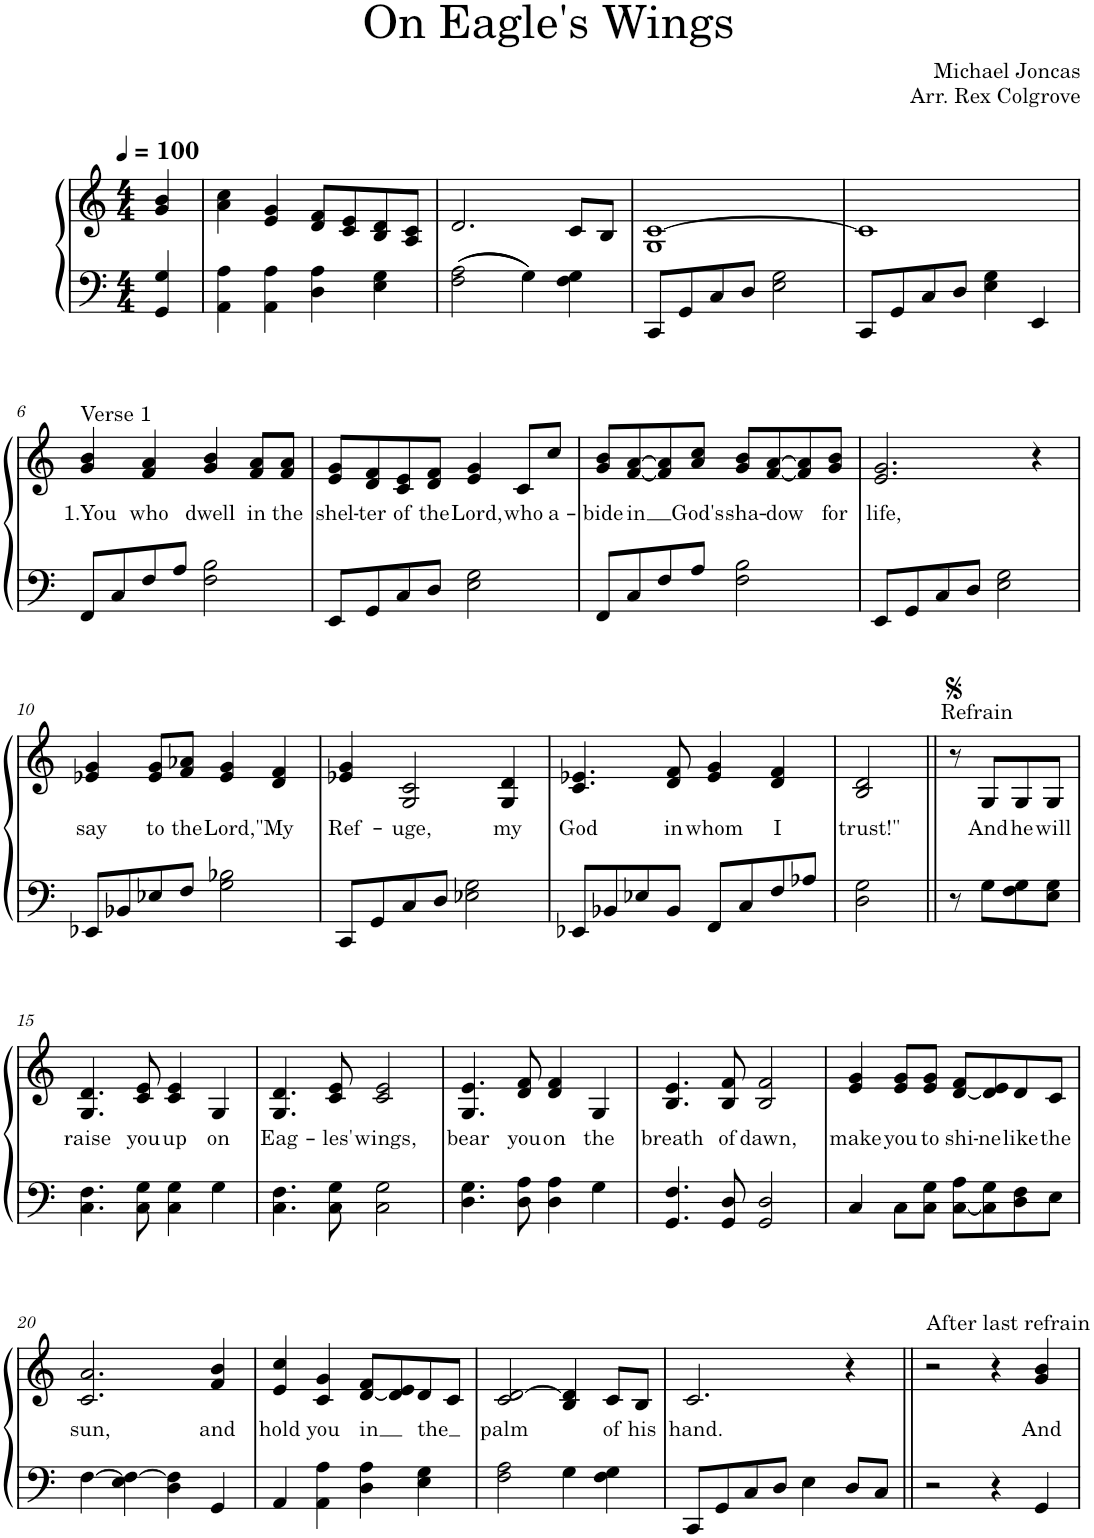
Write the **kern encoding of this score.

**kern	**kern	**text
*part1	*part1	*part1
*staff2	*staff1	*staff1
*I"Piano	*	*
*I'Pno.	*	*
*clefF4	*clefG2	*
*k[]	*k[]	*
*M4/4	*M4/4	*
*MM100	*MM100	*
=1	=1	=1
4GG/ 4G/	4g/ 4b/	.
=2	=2	=2
4AA\ 4A\	4a\ 4cc\	.
4AA\ 4A\	4e/ 4g/	.
4D\ 4A\	8d/ 8f/L	.
.	8c/ 8e/	.
4E\ 4G\	8B/ 8d/	.
.	8A/ 8c/J	.
=3	=3	=3
2F\ 2A\	2.d/	.
4G\	.	.
4F\ 4G\	8c/L	.
.	8B/J	.
=4	=4	=4
8CC/L	1G [1c	.
8GG/	.	.
8C/	.	.
8D/J	.	.
2E\ 2G\	.	.
=5	=5	=5
8CC/L	1c]	.
8GG/	.	.
8C/	.	.
8D/J	.	.
4E\ 4G\	.	.
4EE/	.	.
!!LO:LB:g=z
=6	=6	=6
!	!LO:TX:a:t=Verse 1	!
!	!	!LO:LY:b
8FF/L	4g/ 4b/	1.You
8C/	.	.
!	!	!LO:LY:b
8F/	4f/ 4a/	who
8A/J	.	.
!	!	!LO:LY:b
2F\ 2B\	4g/ 4b/	dwell
!	!	!LO:LY:b
.	8f/ 8a/L	in
!	!	!LO:LY:b
.	8f/ 8a/J	the
=7	=7	=7
!	!	!LO:LY:b
8EE/L	8e/ 8g/L	shel-
!	!	!LO:LY:b
8GG/	8d/ 8f/	-ter
!	!	!LO:LY:b
8C/	8c/ 8e/	of
!	!	!LO:LY:b
8D/J	8d/ 8f/J	the
!	!	!LO:LY:b
2E\ 2G\	4e/ 4g/	Lord,
!	!	!LO:LY:b
.	8c/L	who
!	!	!LO:LY:b
.	8cc/J	a-
=8	=8	=8
!	!	!LO:LY:b
8FF/L	8g/ 8b/L	-bide
!	!	!LO:LY:b
8C/	[8f/ [8a/	in
8F/	8f/] 8a/]	.
!	!	!LO:LY:b
8A/J	8a/ 8cc/J	God's
!	!	!LO:LY:b
2F\ 2B\	8g/ 8b/L	sha-
!	!	!LO:LY:b
.	[8f/ [8a/	-dow
.	8f/] 8a/]	.
!	!	!LO:LY:b
.	8g/ 8b/J	for
=9	=9	=9
!	!	!LO:LY:b
8EE/L	2.e/ 2.g/	life,
8GG/	.	.
8C/	.	.
8D/J	.	.
2E\ 2G\	.	.
.	4r	.
!!LO:LB:g=z
=10	=10	=10
!	!	!LO:LY:b
8EE-X/L	4e-X/ 4g/	say
8BB-X/	.	.
!	!	!LO:LY:b
8E-X/	8e-/ 8g/L	to
!	!	!LO:LY:b
8F/J	8f/ 8a-X/J	the
!	!	!LO:LY:b
2G\ 2B-X\	4e-/ 4g/	Lord,
!	!	!LO:LY:b
.	4d/ 4f/	"My
=11	=11	=11
!	!	!LO:LY:b
8CC/L	4e-X/ 4g/	Ref-
8GG/	.	.
!	!	!LO:LY:b
8C/	2G/ 2c/	-uge,
8D/J	.	.
2E-X\ 2G\	.	.
!	!	!LO:LY:b
.	4G/ 4d/	my
=12	=12	=12
!	!	!LO:LY:b
8EE-X/L	4.c/ 4.e-X/	God
8BB-X/	.	.
8E-X/	.	.
!	!	!LO:LY:b
8BB-/J	8d/ 8f/	in
!	!	!LO:LY:b
8FF/L	4e-/ 4g/	whom
8C/	.	.
!	!	!LO:LY:b
8F/	4d/ 4f/	I
8A-X/J	.	.
=13	=13	=13
!	!	!LO:LY:b
2D\ 2G\	2B/ 2d/	trust!"
=14||	=14||	=14||
!	!LO:TX:a:t=Refrain	!
8r	8r	.
!	!	!LO:LY:b
8G\L	8G/L	And
!	!	!LO:LY:b
8F\ 8G\	8G/	he
!	!	!LO:LY:b
8E\ 8G\J	8G/J	will
!!LO:LB:g=z
=15	=15	=15
!	!	!LO:LY:b
4.C\ 4.F\	4.G/ 4.d/	raise
!	!	!LO:LY:b
8C\ 8G\	8c/ 8e/	you
!	!	!LO:LY:b
4C\ 4G\	4c/ 4e/	up
!	!	!LO:LY:b
4G\	4G/	on
=16	=16	=16
!	!	!LO:LY:b
4.C\ 4.F\	4.G/ 4.d/	Eag-
!	!	!LO:LY:b
8C\ 8G\	8c/ 8e/	-les'
!	!	!LO:LY:b
2C\ 2G\	2c/ 2e/	wings,
=17	=17	=17
!	!	!LO:LY:b
4.D\ 4.G\	4.G/ 4.e/	bear
!	!	!LO:LY:b
8D\ 8A\	8d/ 8f/	you
!	!	!LO:LY:b
4D\ 4A\	4d/ 4f/	on
!	!	!LO:LY:b
4G\	4G/	the
=18	=18	=18
!	!	!LO:LY:b
4.GG/ 4.F/	4.B/ 4.e/	breath
!	!	!LO:LY:b
8GG/ 8D/	8B/ 8f/	of
!	!	!LO:LY:b
2GG/ 2D/	2B/ 2f/	dawn,
=19	=19	=19
!	!	!LO:LY:b
4C/	4e/ 4g/	make
!	!	!LO:LY:b
8C\L	8e/ 8g/L	you
!	!	!LO:LY:b
8C\ 8G\J	8e/ 8g/J	to
!	!	!LO:LY:b
[8C\ 8A\L	[8d/ 8f/L	shi-
!	!	!LO:LY:b
8C\] 8G\	8d/] 8e/	-ne
!	!	!LO:LY:b
8D\ 8F\	8d/	like
!	!	!LO:LY:b
8E\J	8c/J	the
!!LO:LB:g=z
=20	=20	=20
!	!	!LO:LY:b
[4F\	2.c/ 2.a/	sun,
4E\ 4F\_	.	.
4D\ 4F\]	.	.
!	!	!LO:LY:b
4GG/	4f/ 4b/	and
=21	=21	=21
!	!	!LO:LY:b
4AA/	4e/ 4cc/	hold
!	!	!LO:LY:b
4AA\ 4A\	4c/ 4g/	you
!	!	!LO:LY:b
4D\ 4A\	[8d/ 8f/L	in
.	8d/] 8e/	.
!	!	!LO:LY:b
4E\ 4G\	8d/	the
.	8c/J	.
=22	=22	=22
!	!	!LO:LY:b
2F\ 2A\	2c/ [2d/	palm
4G\	4B/ 4d/]	.
!	!	!LO:LY:b
4F\ 4G\	8c/L	of
!	!	!LO:LY:b
.	8B/J	his
=23	=23	=23
!	!	!LO:LY:b
8CC/L	2.c/	hand.
8GG/	.	.
8C/	.	.
8D/J	.	.
4E\	.	.
8D/L	4r	.
8C/J	.	.
=24||	=24||	=24||
!	!LO:TX:a:t=After last refrain	!
2r	2r	.
4r	4r	.
!	!	!LO:LY:b
4GG/	4g/ 4b/	And
=	=	=
*-	*-	*-
